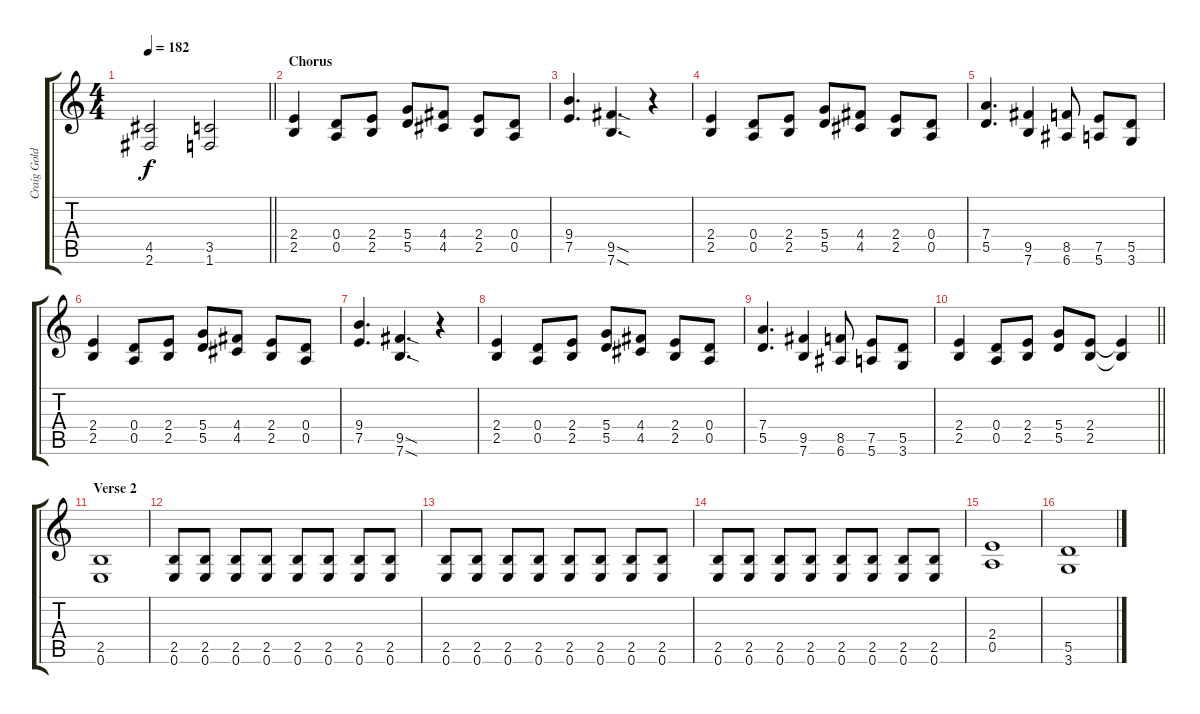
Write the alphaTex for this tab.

\track ("Craig Goldy" "Craig Gold") {instrument overdrivenguitar}
\staff {score tabs}
\tuning (E4 B3 G3 D3 A2 E2) {hide}
\ts (4 4)
\tempo 182
\clef g2
\barLineRight lightlight
\ks c
(4.5{t} 2.6{t}).2{dy f} (3.5 1.6).2 |
\section ("" "Chorus")
(2.4 2.5).4 (0.4 0.5).8 (2.4 2.5).8 (5.4 5.5).8 (4.4 4.5).8 (2.4 2.5).8 (0.4 0.5).8 |
(9.4 7.5).4{d} (9.5{sod} 7.6{sod}).4{d} r.4 |
(2.4 2.5).4 (0.4 0.5).8 (2.4 2.5).8 (5.4 5.5).8 (4.4 4.5).8 (2.4 2.5).8 (0.4 0.5).8 |
(7.4 5.5).4{d} (9.5 7.6).4 (8.5 6.6).8 (7.5 5.6).8 (5.5 3.6).8 |
(2.4 2.5).4 (0.4 0.5).8 (2.4 2.5).8 (5.4 5.5).8 (4.4 4.5).8 (2.4 2.5).8 (0.4 0.5).8 |
(9.4 7.5).4{d} (9.5{sod} 7.6{sod}).4{d} r.4 |
(2.4 2.5).4 (0.4 0.5).8 (2.4 2.5).8 (5.4 5.5).8 (4.4 4.5).8 (2.4 2.5).8 (0.4 0.5).8 |
(7.4 5.5).4{d} (9.5 7.6).4 (8.5 6.6).8 (7.5 5.6).8 (5.5 3.6).8 |
\barLineRight lightlight
(2.4 2.5).4 (0.4 0.5).8 (2.4 2.5).8 (5.4 5.5).8 (2.4 2.5).8 (2.4{t} 2.5{t}).4 |
\section ("" "Verse 2")
(2.5 0.6).1 |
(2.5 0.6).8 (2.5 0.6).8 (2.5 0.6).8 (2.5 0.6).8 (2.5 0.6).8 (2.5 0.6).8 (2.5 0.6).8 (2.5 0.6).8 |
(2.5 0.6).8 (2.5 0.6).8 (2.5 0.6).8 (2.5 0.6).8 (2.5 0.6).8 (2.5 0.6).8 (2.5 0.6).8 (2.5 0.6).8 |
(2.5 0.6).8 (2.5 0.6).8 (2.5 0.6).8 (2.5 0.6).8 (2.5 0.6).8 (2.5 0.6).8 (2.5 0.6).8 (2.5 0.6).8 |
(2.4 0.5).1 |
(5.5 3.6).1
